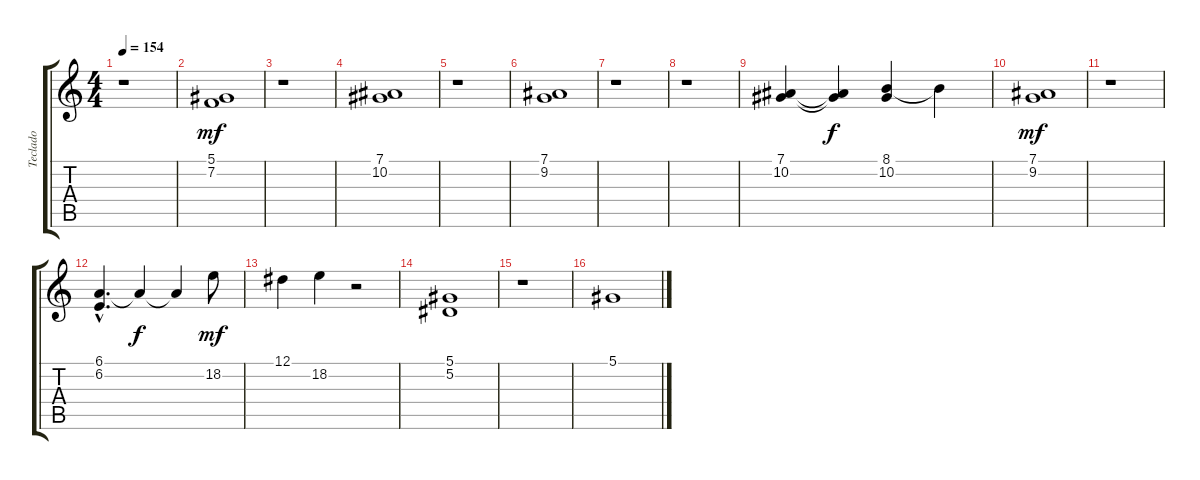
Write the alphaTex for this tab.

\track ("Teclado" "Teclado") {instrument harpsichord}
\staff {score tabs}
\tuning (Eb4 Bb3 Gb3 Db3 Ab2 Eb2) {hide}
\ts (4 4)
\tempo 154
\clef g2
\ks c
r.1{dy mf} |
(5.1 7.2).1 |
r.1 |
(7.1 10.2).1 |
r.1 |
(7.1 9.2).1 |
r.1 |
r.1 |
(7.1 10.2).4 (7.1{t} 10.2{t}).4{dy f} (8.1 10.2).4 8.1{t}.4 |
(7.1 9.2).1{dy mf} |
r.1 |
(6.1{hac} 6.2{hac}).4{d} 6.1{t}.4{dy f} 6.1{t}.4 18.2.8{dy mf} |
12.1.4 18.2.4 r.2 |
(5.1 5.2).1 |
r.1 |
5.1.1
